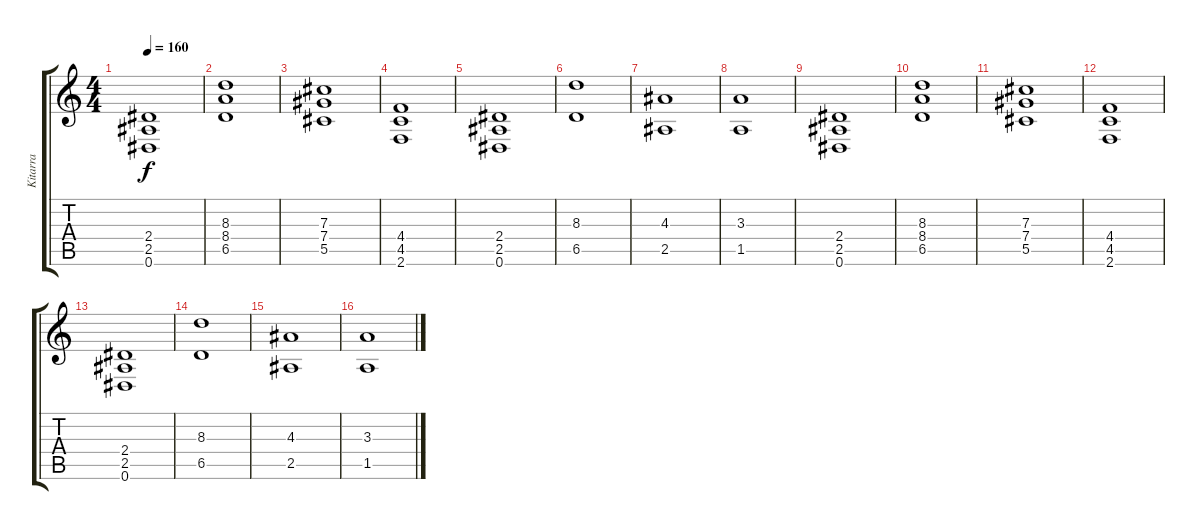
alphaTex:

\track ("Kitarra" "Kitarra") {instrument distortionguitar}
\staff {score tabs}
\tuning (Eb4 Bb3 Gb3 Db3 Ab2 Eb2) {hide}
\ts (4 4)
\tempo 160
\clef g2
\ks c
(2.4 2.5 0.6).1{dy f} |
(8.3 8.4 6.5).1 |
(7.3 7.4 5.5).1 |
(4.4 4.5 2.6).1 |
(2.4 2.5 0.6).1 |
(8.3 6.5).1 |
(4.3 2.5).1 |
(3.3 1.5).1 |
(2.4 2.5 0.6).1 |
(8.3 8.4 6.5).1 |
(7.3 7.4 5.5).1 |
(4.4 4.5 2.6).1 |
(2.4 2.5 0.6).1 |
(8.3 6.5).1 |
(4.3 2.5).1 |
(3.3 1.5).1
